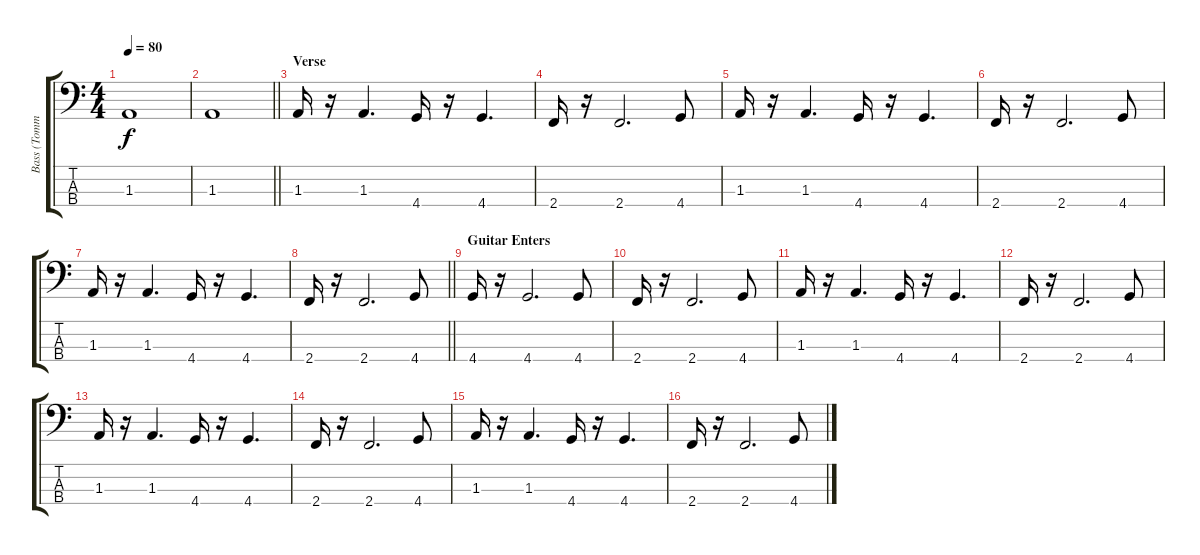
\track ("Bass (Tommy Stintson)" "Bass (Tomm") {instrument electricbassfinger}
\staff {score tabs}
\tuning (Gb2 Db2 Ab1 Eb1) {hide}
\ts (4 4)
\tempo 80
\clef f4
\ks c
1.3.1{dy f} |
\barLineRight lightlight
1.3.1 |
\section ("" "Verse")
1.3.16 r.16 1.3.4{d} 4.4.16 r.16 4.4.4{d} |
2.4.16 r.16 2.4.2{d} 4.4.8 |
1.3.16 r.16 1.3.4{d} 4.4.16 r.16 4.4.4{d} |
2.4.16 r.16 2.4.2{d} 4.4.8 |
1.3.16 r.16 1.3.4{d} 4.4.16 r.16 4.4.4{d} |
\barLineRight lightlight
2.4.16 r.16 2.4.2{d} 4.4.8 |
\section ("" "Guitar Enters")
4.4.16 r.16 4.4.2{d} 4.4.8 |
2.4.16 r.16 2.4.2{d} 4.4.8 |
1.3.16 r.16 1.3.4{d} 4.4.16 r.16 4.4.4{d} |
2.4.16 r.16 2.4.2{d} 4.4.8 |
1.3.16 r.16 1.3.4{d} 4.4.16 r.16 4.4.4{d} |
2.4.16 r.16 2.4.2{d} 4.4.8 |
1.3.16 r.16 1.3.4{d} 4.4.16 r.16 4.4.4{d} |
2.4.16 r.16 2.4.2{d} 4.4.8
